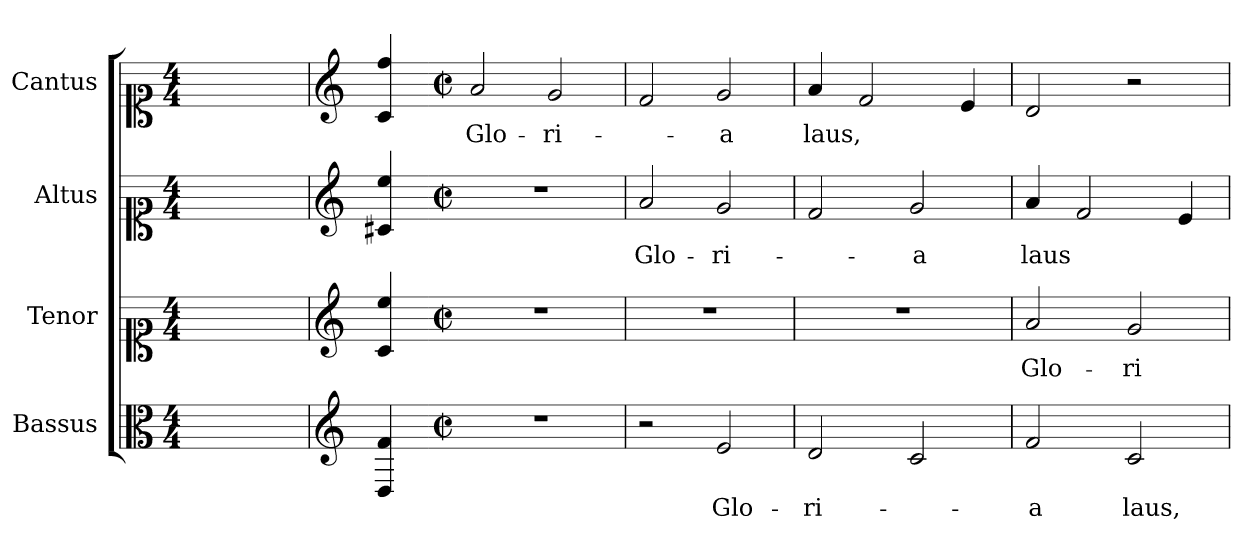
**kern	**text	**kern	**text	**kern	**text	**kern	**text
*part4	*part4	*part3	*part3	*part2	*part2	*part1	*part1
*staff4	*staff4	*staff3	*staff3	*staff2	*staff2	*staff1	*staff1
*I"Bassus	*	*I"Tenor	*	*I"Altus	*	*I"Cantus	*
*I'S.	*	*	*	*I'S.	*	*I'S.	*
!!LO:PB:g=z
*clefC3	*	*clefC1	*	*clefC1	*	*clefC1	*
*k[]	*	*k[]	*	*k[]	*	*k[]	*
*C:	*	*C:	*	*C:	*	*C:	*
*M4/4	*	*M4/4	*	*M4/4	*	*M4/4	*
=1	=1	=1	=1	=1	=1	=1	=1
1ryy	.	1ryy	.	1ryy	.	1ryy	.
=2	=2	=2	=2	=2	=2	=2	=2
*clefG2	*	*clefG2	*	*clefG2	*	*clefG2	*
4Di/ 4fi	.	4ci/ 4eei	.	4c#Xi/ 4eei	.	4ci/ 4ffi	.
=1-	=1-	=1-	=1-	=1-	=1-	=1-	=1-
*M2/2	*	*M2/2	*	*M2/2	*	*M2/2	*
*met(c|)	*	*met(c|)	*	*met(c|)	*	*met(c|)	*
!	!	!	!	!	!	!	!LO:LY:b:color=#000000
1r	.	1r	.	1r	.	2ai/	Glo-
!	!	!	!	!	!	!	!LO:LY:b:color=#000000
.	.	.	.	.	.	2gi/	-ri-
=2	=2	=2	=2	=2	=2	=2	=2
!	!	!	!	!	!LO:LY:b:color=#000000	!	!
2r	.	1r	.	2ai/	Glo-	2fi/	.
!	!LO:LY:b:color=#000000	!	!	!	!	!	!
!	!	!	!	!	!LO:LY:b:color=#000000	!	!
!	!	!	!	!	!	!	!LO:LY:b:color=#000000
2ei/	Glo-	.	.	2gi/	-ri-	2gi/	-a
=3	=3	=3	=3	=3	=3	=3	=3
!	!LO:LY:b:color=#000000	!	!	!	!	!	!
!	!	!	!	!	!	!	!LO:LY:b:color=#000000
2di/	-ri-	1r	.	2fi/	.	4ai/	laus,
.	.	.	.	.	.	2fi/	.
!	!	!	!	!	!LO:LY:b:color=#000000	!	!
2ci/	.	.	.	2gi/	-a	.	.
.	.	.	.	.	.	4ei/	.
=4	=4	=4	=4	=4	=4	=4	=4
!	!LO:LY:b:color=#000000	!	!	!	!	!	!
!	!	!	!LO:LY:b:color=#000000	!	!	!	!
!	!	!	!	!	!LO:LY:b:color=#000000	!	!
2fi/	-a	2ai/	Glo-	4ai/	laus	2di/	.
.	.	.	.	2fi/	.	.	.
!	!LO:LY:b:color=#000000	!	!	!	!	!	!
!	!	!	!LO:LY:b:color=#000000	!	!	!	!
2ci/	laus,	2gi/	-ri-	.	.	2r	.
.	.	.	.	4ei/	.	.	.
=	=	=	=	=	=	=	=
*-	*-	*-	*-	*-	*-	*-	*-
